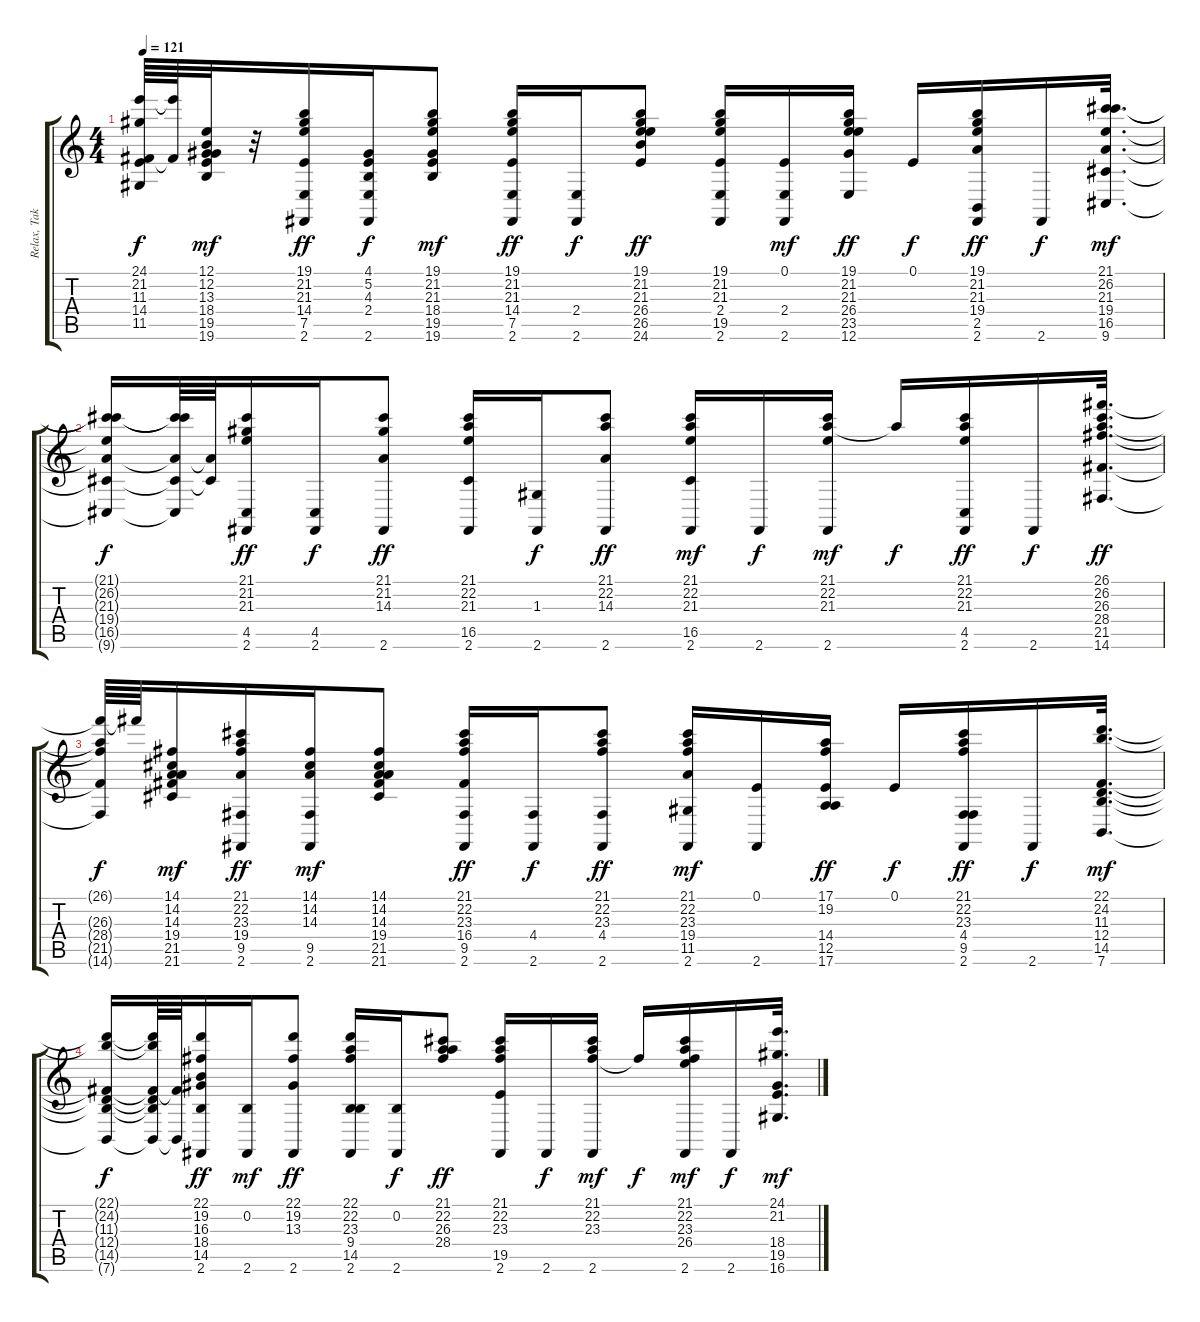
\track ("Relax, Take It Easy - Mika" "Relax, Tak") {instrument glockenspiel}
\staff {score tabs}
\tuning (E4 B3 G3 D3 A2 E2) {hide}
\ts (4 4)
\tempo 121
\clef g2
\ks c
(24.1{t} 21.2{t} 11.3{t} 14.4{t} 11.5{t}).64{dy f} (24.1{t} 11.3{t}).64 (12.1 12.2 13.3 18.4 19.5 19.6).32{dy mf} r.32 (19.1 21.2 21.3 14.4 7.5 2.6).16{dy ff} (4.1 5.2 4.3 2.4 2.6).16{dy f} (19.1 21.2 21.3 18.4 19.5 19.6).8{dy mf} (19.1 21.2 21.3 14.4 7.5 2.6).16{dy ff} (2.4 2.6).16{dy f} (19.1 21.2 21.3 26.4 26.5 24.6).8{dy ff} (19.1 21.2 21.3 2.4 19.5 2.6).16 (0.1 2.4 2.6).16{dy mf} (19.1 21.2 21.3 26.4 23.5 12.6).16{dy ff} 0.1.16{dy f} (19.1 21.2 21.3 19.4 2.5 2.6).16{dy ff} 2.6.16{dy f} (21.1 26.2 21.3 19.4 16.5 9.6).32{d dy mf} |
(21.1{t} 26.2{t} 21.3{t} 19.4{t} 16.5{t} 9.6{t}).16{dy f} (21.1{t} 26.2{t} 19.4{t} 16.5{t} 9.6{t}).64 (19.4{t} 16.5{t}).64 (21.1 21.2 21.3 4.5 2.6).16{dy ff} (4.5 2.6).16{dy f} (21.1 21.2 14.3 2.6).8{dy ff} (21.1 22.2 21.3 16.5 2.6).16 (1.3 2.6).16{dy f} (21.1 22.2 14.3 2.6).8{dy ff} (21.1 22.2 21.3 16.5 2.6).16{dy mf} 2.6.16{dy f} (21.1 22.2 21.3 2.6).16{dy mf} 22.2{t}.16{dy f} (21.1 22.2 21.3 4.5 2.6).16{dy ff} 2.6.16{dy f} (26.1 26.2 26.3 28.4 21.5 14.6).32{d dy ff} |
(26.1{t} 26.3{t} 28.4{t} 21.5{t} 14.6{t}).64{dy f} 26.1{t}.64 (14.1 14.2 14.3 19.4 21.5 21.6).16{dy mf} (21.1 22.2 23.3 19.4 9.5 2.6).16{dy ff} (14.1 14.2 14.3 9.5 2.6).16{dy mf} (14.1 14.2 14.3 19.4 21.5 21.6).8 (21.1 22.2 23.3 16.4 9.5 2.6).16{dy ff} (4.4 2.6).16{dy f} (21.1 22.2 23.3 4.4 2.6).8{dy ff} (21.1 22.2 23.3 19.4 11.5 2.6).16{dy mf} (0.1 2.6).16 (17.1 19.2 14.4 12.5 17.6).16{dy ff} 0.1.16{dy f} (21.1 22.2 23.3 4.4 9.5 2.6).16{dy ff} 2.6.16{dy f} (22.1 24.2 11.3 12.4 14.5 7.6).32{d dy mf} |
(22.1{t} 24.2{t} 11.3{t} 12.4{t} 14.5{t} 7.6{t}).16{dy f} (22.1{t} 24.2{t} 11.3{t} 12.4{t} 14.5{t} 7.6{t}).64 (11.3{t} 7.6{t}).64 (22.1 19.2 16.3 18.4 14.5 2.6).16{dy ff} (0.2 2.6).16{dy mf} (22.1 19.2 13.3 2.6).8{dy ff} (22.1 22.2 23.3 9.4 14.5 2.6).16 (0.2 2.6).16{dy f} (21.1 22.2 26.3 28.4).8{dy ff} (21.1 22.2 23.3 19.5 2.6).16 2.6.16{dy f} (21.1 22.2 23.3 2.6).16{dy mf} 23.3{t}.16{dy f} (21.1 22.2 23.3 26.4 2.6).16{dy mf} 2.6.16{dy f} (24.1 21.2 18.4 19.5 16.6).32{d dy mf}
